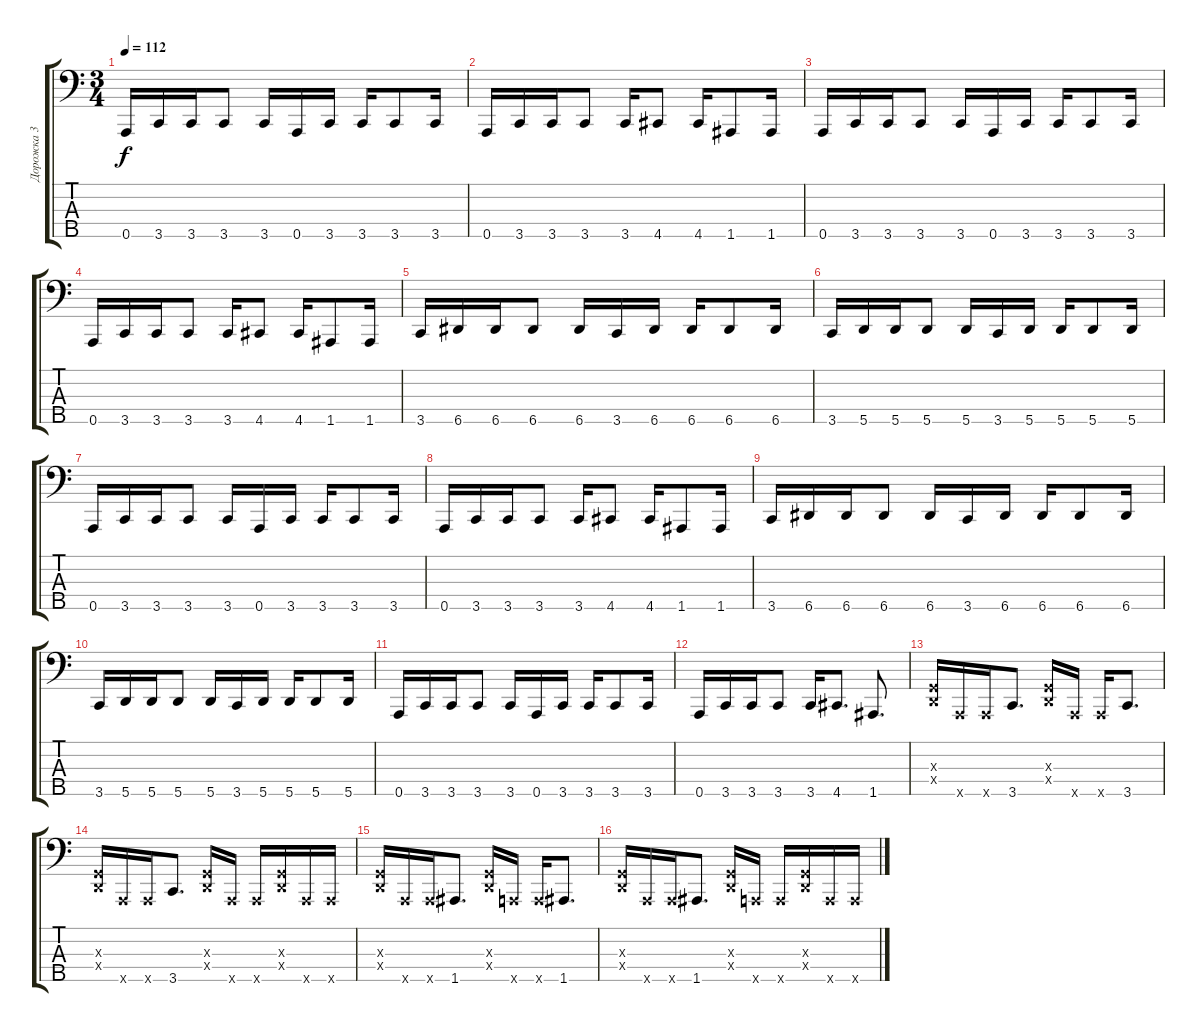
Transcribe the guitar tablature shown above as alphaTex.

\track ("Дорожка 3" "Дорожка 3") {instrument electricbassfinger}
\staff {score tabs}
\tuning (F2 C2 G1 D1 A0) {hide}
\ts (3 4)
\tempo 112
\clef f4
\ks c
0.5.16{dy f} 3.5.16 3.5.16 3.5.8 3.5.16 0.5.16 3.5.16 3.5.16 3.5.8 3.5.16 |
0.5.16 3.5.16 3.5.16 3.5.8 3.5.16 4.5.8 4.5.16 1.5.8 1.5.16 |
0.5.16 3.5.16 3.5.16 3.5.8 3.5.16 0.5.16 3.5.16 3.5.16 3.5.8 3.5.16 |
0.5.16 3.5.16 3.5.16 3.5.8 3.5.16 4.5.8 4.5.16 1.5.8 1.5.16 |
3.5.16 6.5.16 6.5.16 6.5.8 6.5.16 3.5.16 6.5.16 6.5.16 6.5.8 6.5.16 |
3.5.16 5.5.16 5.5.16 5.5.8 5.5.16 3.5.16 5.5.16 5.5.16 5.5.8 5.5.16 |
0.5.16 3.5.16 3.5.16 3.5.8 3.5.16 0.5.16 3.5.16 3.5.16 3.5.8 3.5.16 |
0.5.16 3.5.16 3.5.16 3.5.8 3.5.16 4.5.8 4.5.16 1.5.8 1.5.16 |
3.5.16 6.5.16 6.5.16 6.5.8 6.5.16 3.5.16 6.5.16 6.5.16 6.5.8 6.5.16 |
3.5.16 5.5.16 5.5.16 5.5.8 5.5.16 3.5.16 5.5.16 5.5.16 5.5.8 5.5.16 |
0.5.16 3.5.16 3.5.16 3.5.8 3.5.16 0.5.16 3.5.16 3.5.16 3.5.8 3.5.16 |
0.5.16 3.5.16 3.5.16 3.5.8 3.5.16 4.5.8{d} 1.5.8{d} |
(0.3{x} 0.4{x}).16{instrument slapbass1} 0.5{x}.16 0.5{x}.16 3.5.8{d} (0.3{x} 0.4{x}).16 0.5{x}.16 0.5{x}.16 3.5.8{d} |
(0.3{x} 0.4{x}).16 0.5{x}.16 0.5{x}.16 3.5.8{d} (0.3{x} 0.4{x}).16 0.5{x}.16 0.5{x}.16 (0.3{x} 0.4{x}).16 0.5{x}.16 0.5{x}.16 |
(0.3{x} 0.4{x}).16 0.5{x}.16 0.5{x}.16 1.5.8{d} (0.3{x} 0.4{x}).16 0.5{x}.16 0.5{x}.16 1.5.8{d} |
(0.3{x} 0.4{x}).16 0.5{x}.16 0.5{x}.16 1.5.8{d} (0.3{x} 0.4{x}).16 0.5{x}.16 0.5{x}.16 (0.3{x} 0.4{x}).16 0.5{x}.16 0.5{x}.16
